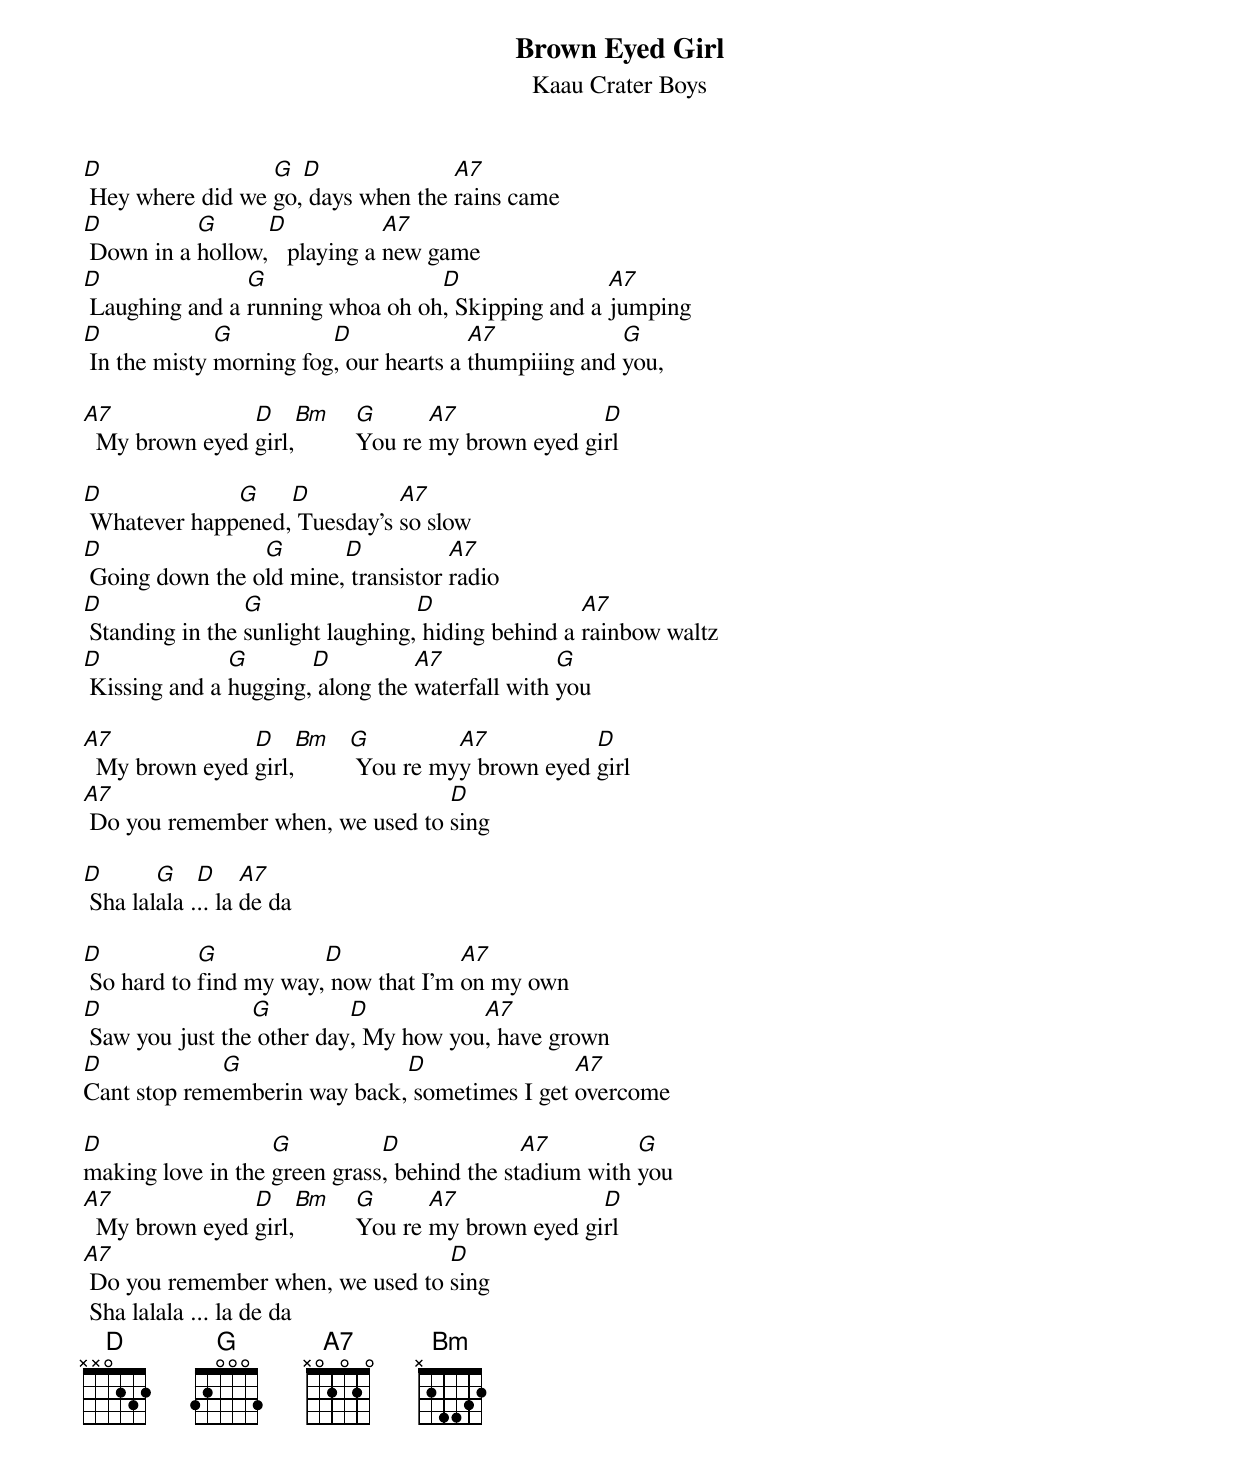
Brown Eyed Girl
Kaau Crater Boys

D                 G  D              A7
 Hey where did we go, days when the rains came
D          G      D            A7
 Down in a hollow,   playing a new game
D               G                 D                A7
 Laughing and a running whoa oh oh, Skipping and a jumping
D             G          D              A7             G
 In the misty morning fog, our hearts a thumpiiing and you,

A7              D    Bm  G      A7              D
  My brown eyed girl,    You re my brown eyed girl

D             G    D          A7
 Whatever happened, Tuesday's so slow
D                G       D           A7
 Going down the old mine, transistor radio
D                G                 D                A7
 Standing in the sunlight laughing, hiding behind a rainbow waltz
D              G       D          A7             G
 Kissing and a hugging, along the waterfall with you

A7              D    Bm G         A7           D
  My brown eyed girl,    You re myy brown eyed girl
A7                                D
 Do you remember when, we used to sing

D       G    D     A7
 Sha lalala ... la de da

D           G           D             A7
 So hard to find my way, now that I'm on my own
D                G         D           A7
 Saw you just the other day, My how you, have grown
D            G                D                A7
Cant stop rememberin way back, sometimes I get overcome

D                  G          D              A7         G
making love in the green grass, behind the stadium with you
A7              D    Bm  G      A7              D
  My brown eyed girl,    You re my brown eyed girl
A7                                D
 Do you remember when, we used to sing
 Sha lalala ... la de da
